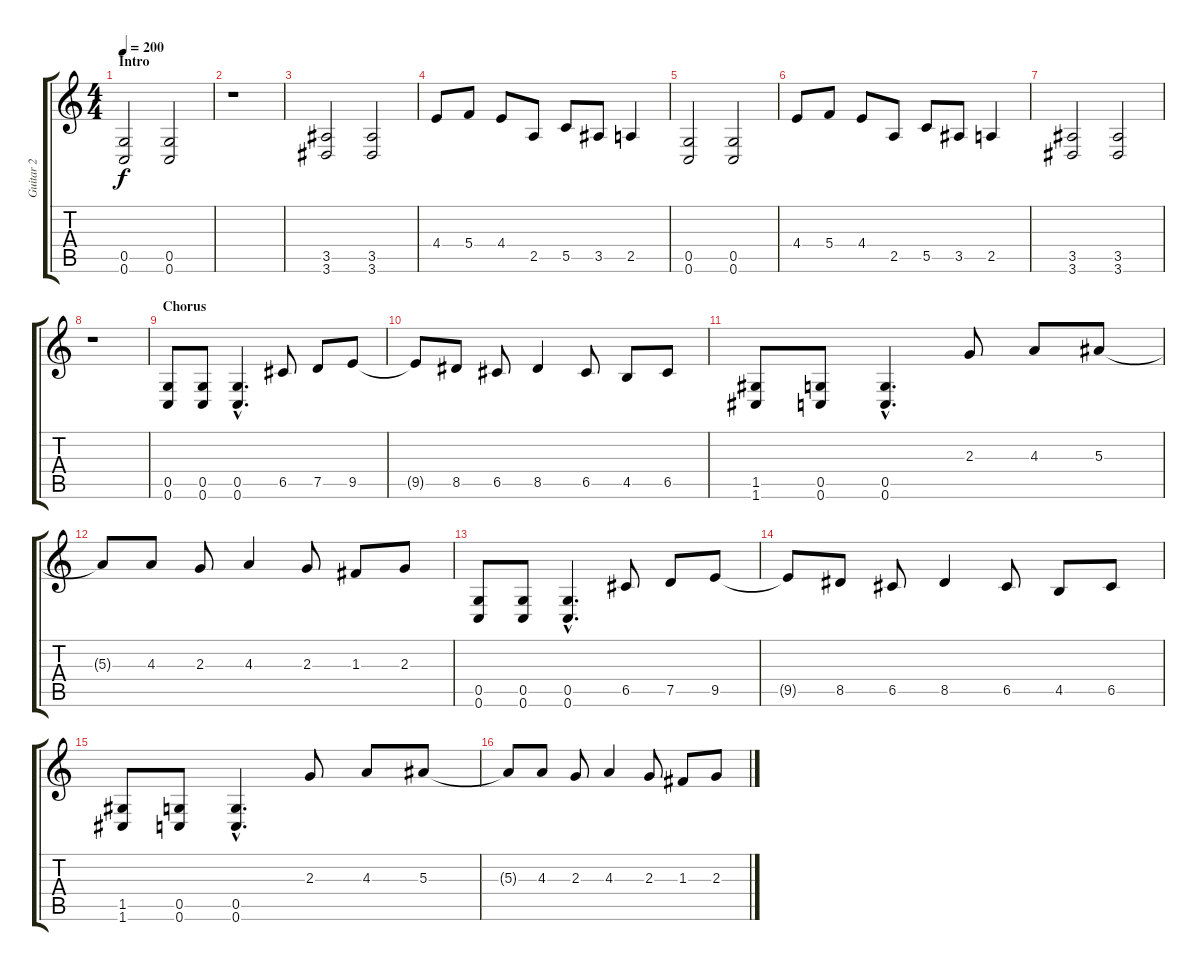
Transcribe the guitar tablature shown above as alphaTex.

\track ("Guitar 2" "Guitar 2") {instrument distortionguitar}
\staff {score tabs}
\tuning (D4 A3 F3 C3 G2 C2) {hide}
\ts (4 4)
\section ("" "Intro")
\tempo 200
\clef g2
\ks c
(0.5 0.6).2{dy f instrument distortionguitar} (0.5 0.6).2 |
r.1 |
(3.5 3.6).2 (3.5 3.6).2 |
4.4.8 5.4.8 4.4.8 2.5.8 5.5.8 3.5.8 2.5.4 |
(0.5 0.6).2 (0.5 0.6).2 |
4.4.8 5.4.8 4.4.8 2.5.8 5.5.8 3.5.8 2.5.4 |
(3.5 3.6).2 (3.5 3.6).2 |
r.1 |
\section ("" "Chorus")
(0.5 0.6).8 (0.5 0.6).8 (0.5{hac} 0.6{hac}).4{d} 6.5.8 7.5.8 9.5.8 |
9.5{t}.8 8.5.8 6.5.8 8.5.4 6.5.8 4.5.8 6.5.8 |
(1.5 1.6).8 (0.5 0.6).8 (0.5{hac} 0.6{hac}).4{d} 2.3.8 4.3.8 5.3.8 |
5.3{t}.8 4.3.8 2.3.8 4.3.4 2.3.8 1.3.8 2.3.8 |
(0.5 0.6).8 (0.5 0.6).8 (0.5{hac} 0.6{hac}).4{d} 6.5.8 7.5.8 9.5.8 |
9.5{t}.8 8.5.8 6.5.8 8.5.4 6.5.8 4.5.8 6.5.8 |
(1.5 1.6).8 (0.5 0.6).8 (0.5{hac} 0.6{hac}).4{d} 2.3.8 4.3.8 5.3.8 |
5.3{t}.8 4.3.8 2.3.8 4.3.4 2.3.8 1.3.8 2.3.8
